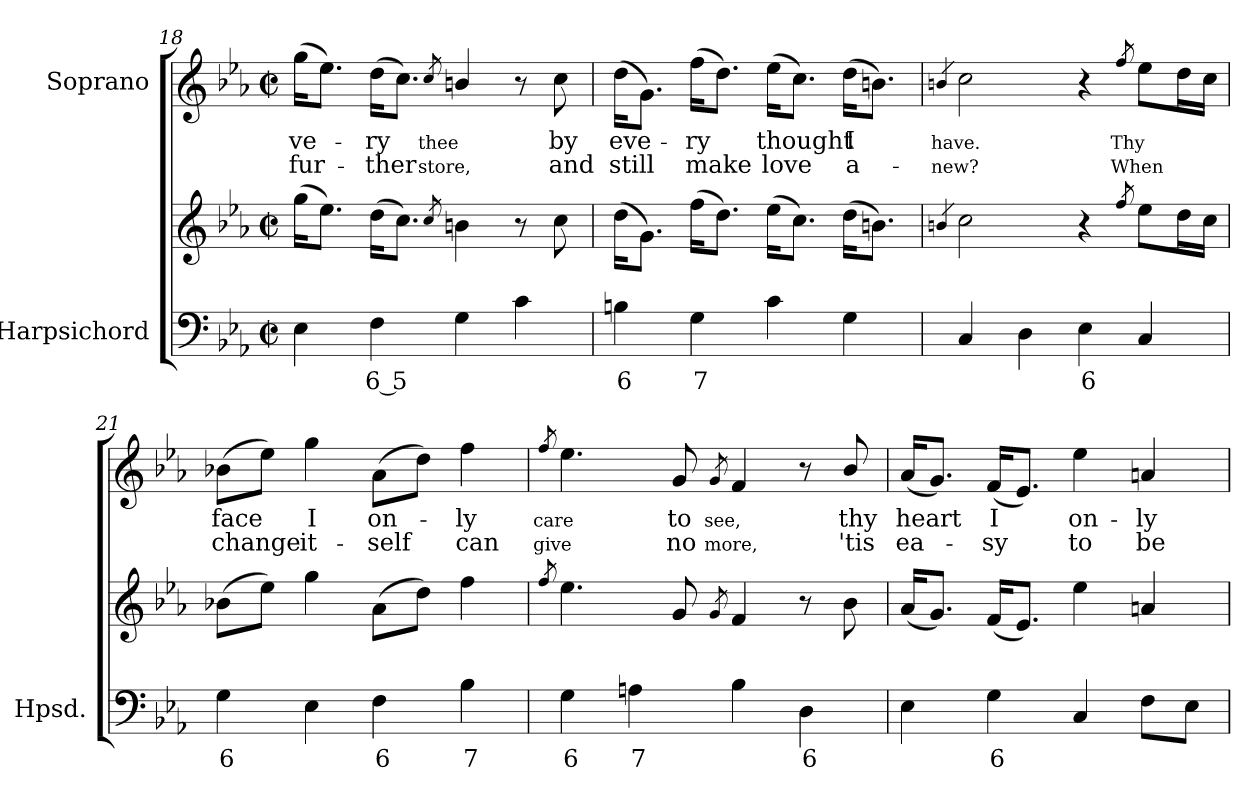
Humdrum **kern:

**kern	**text	**kern	**kern	**text	**text
*part2	*part2	*part2	*part1	*part1	*part1
*staff3	*staff3	*staff2	*staff1	*staff1	*staff1
*I"Harpsichord	*	*	*I"Soprano	*	*
*I'Hpsd.	*	*	*	*	*
*clefF4	*	*clefG2	*clefG2	*	*
*k[b-e-a-]	*	*k[b-e-a-]	*k[b-e-a-]	*	*
*E-:	*	*E-:	*E-:	*	*
*M2/2	*	*M2/2	*M2/2	*	*
*met(c|)	*	*met(c|)	*met(c|)	*	*
=18	=18	=18	=18	=18	=18
!	!	!	!	!LO:LY:b:color=#000000	!LO:LY:b:color=#000000
4E-i\	.	(16ggi\KL	(16ggi\KL	ve-	fur-
.	.	8.ee-i\J)	8.ee-i\J)	.	.
!	!LO:LY:b:color=#000000	!	!	!	!
!	!	!	!	!LO:LY:b:color=#000000	!LO:LY:b:color=#000000
4Fi\	6 5	(16ddi\KL	(16ddi\KL	-ry	-ther
.	.	8.cci\J)	8.cci\J)	.	.
!	!	!	!	!LO:LY:b:color=#000000	!LO:LY:b:color=#000000
.	.	8qcci/	8qcci/	thee	store,
4Gi\	.	4bni\	4bni/	.	.
4ci\	.	8r	8r	.	.
!	!	!	!	!LO:LY:b:color=#000000	!LO:LY:b:color=#000000
.	.	8cci\	8cci\	by	and
=19	=19	=19	=19	=19	=19
!	!LO:LY:b:color=#000000	!	!	!	!
!	!	!	!	!LO:LY:b:color=#000000	!LO:LY:b:color=#000000
4Bni\	6	(16ddi\KL	(16ddi\KL	eve-	still
.	.	8.gi\J)	8.gi\J)	.	.
!	!LO:LY:b:color=#000000	!	!	!	!
!	!	!	!	!LO:LY:b:color=#000000	!LO:LY:b:color=#000000
4Gi\	7	(16ffi\KL	(16ffi\KL	-ry	make
.	.	8.ddi\J)	8.ddi\J)	.	.
!	!	!	!	!LO:LY:b:color=#000000	!LO:LY:b:color=#000000
4ci\	.	(16ee-i\KL	(16ee-i\KL	thought	love
.	.	8.cci\J)	8.cci\J)	.	.
!	!	!	!	!LO:LY:b:color=#000000	!LO:LY:b:color=#000000
4Gi\	.	(16ddi\KL	(16ddi\KL	I	a-
.	.	8.bi\J)	8.bi\J)	.	.
=20	=20	=20	=20	=20	=20
!	!	!	!	!LO:LY:b:color=#000000	!LO:LY:b:color=#000000
.	.	4qbni/	4qbni/	have.	-new?
4Ci/	.	2cci\	2cci\	.	.
4Di\	.	.	.	.	.
!	!LO:LY:b:color=#000000	!	!	!	!
4E-i\	6	4r	4r	.	.
!	!	!	!	!LO:LY:b:color=#000000	!LO:LY:b:color=#000000
.	.	8qffi/	8qffi/	Thy	When
4Ci/	.	8ee-i\L	8ee-i\L	.	.
.	.	16ddi\L	16ddi\L	.	.
.	.	16cci\JJ	16cci\JJ	.	.
!!LO:LB:g=z
=21	=21	=21	=21	=21	=21
!	!LO:LY:b:color=#000000	!	!	!	!
!	!	!	!	!LO:LY:b:color=#000000	!LO:LY:b:color=#000000
4Gi\	6	(8b-Xi\L	(8b-Xi\L	face	change
.	.	8ee-i\J)	8ee-i\J)	.	.
!	!	!	!	!LO:LY:b:color=#000000	!LO:LY:b:color=#000000
4E-i\	.	4ggi\	4ggi\	I	it-
!	!LO:LY:b:color=#000000	!	!	!	!
!	!	!	!	!LO:LY:b:color=#000000	!LO:LY:b:color=#000000
4Fi\	6	(8a-i\L	(8a-i\L	on-	-self
.	.	8ddi\J)	8ddi\J)	.	.
!	!LO:LY:b:color=#000000	!	!	!	!
!	!	!	!	!LO:LY:b:color=#000000	!LO:LY:b:color=#000000
4B-i\	7	4ffi\	4ffi\	-ly	can
=22	=22	=22	=22	=22	=22
!	!	!	!	!LO:LY:b:color=#000000	!LO:LY:b:color=#000000
.	.	8qffi/	8qffi/	care	give
!	!LO:LY:b:color=#000000	!	!	!	!
4Gi\	6	4.ee-i\	4.ee-i\	.	.
!	!LO:LY:b:color=#000000	!	!	!	!
4Ani\	7	.	.	.	.
!	!	!	!	!LO:LY:b:color=#000000	!LO:LY:b:color=#000000
.	.	8gi/	8gi/	to	no
!	!	!	!	!LO:LY:b:color=#000000	!LO:LY:b:color=#000000
.	.	8qgi/	8qgi/	see,	more,
4B-i\	.	4fi/	4fi/	.	.
!	!LO:LY:b:color=#000000	!	!	!	!
4Di\	6	8r	8r	.	.
!	!	!	!	!LO:LY:b:color=#000000	!LO:LY:b:color=#000000
.	.	8b-i\	8b-i/	thy	'tis
=23	=23	=23	=23	=23	=23
!	!	!	!	!LO:LY:b:color=#000000	!LO:LY:b:color=#000000
4E-i\	.	(16a-i/KL	(16a-i/KL	heart	ea-
.	.	8.gi/J)	8.gi/J)	.	.
!	!LO:LY:b:color=#000000	!	!	!	!
!	!	!	!	!LO:LY:b:color=#000000	!LO:LY:b:color=#000000
4Gi\	6	(16fi/KL	(16fi/KL	I	-sy
.	.	8.e-i/J)	8.e-i/J)	.	.
!	!	!	!	!LO:LY:b:color=#000000	!LO:LY:b:color=#000000
4Ci/	.	4ee-i\	4ee-i\	on-	to
!	!	!	!	!LO:LY:b:color=#000000	!LO:LY:b:color=#000000
8Fi\L	.	4ani/	4ani/	-ly	be
8E-i\J	.	.	.	.	.
=	=	=	=	=	=
*-	*-	*-	*-	*-	*-
